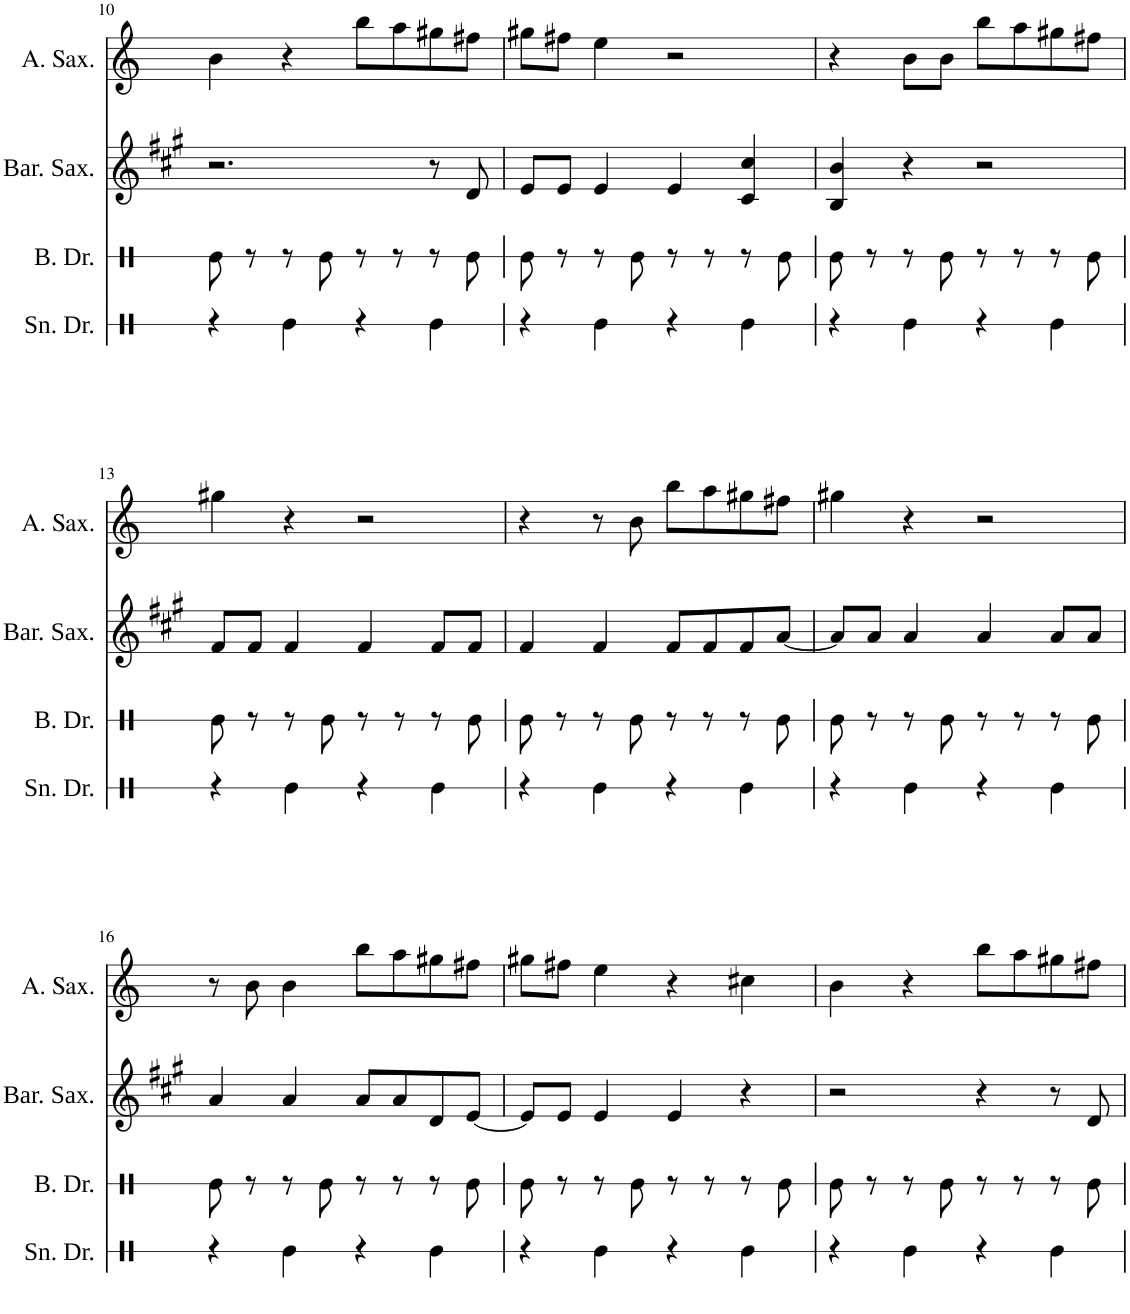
**kern	**kern	**kern	**kern
*part4	*part3	*part2	*part1
*staff4	*staff3	*staff2	*staff1
*I"Snare Drum	*I"Bass Drum	*I"Baritone Saxophone	*I"Alto Saxophone
*I'Sn. Dr.	*I'B. Dr.	*I'Bar. Sax.	*I'A. Sax.
!!LO:PB:g=z
*clefX	*clefX	*clefG2	*clefG2
*	*	*Trd12c21	*Trd5c9
*k[]	*k[]	*k[f#c#g#]	*k[]
*M4/4	*M4/4	*M4/4	*M4/4
=10	=10	=10	=10
4r	8Re\	2.r	4b\
.	8r	.	.
4Re\	8r	.	4r
.	8Re\	.	.
4r	8r	.	8bb\L
.	8r	.	8aa\
4Re\	8r	8r	8gg#X\
.	8Re\	8d/	8ff#X\J
=11	=11	=11	=11
4r	8Re\	8e/L	8gg#X\L
.	8r	8e/J	8ff#X\J
4Re\	8r	4e/	4ee\
.	8Re\	.	.
4r	8r	4e/	2r
.	8r	.	.
4Re\	8r	4c#/ 4cc#/	.
.	8Re\	.	.
=12	=12	=12	=12
4r	8Re\	4B/ 4b/	4r
.	8r	.	.
4Re\	8r	4r	8b\L
.	8Re\	.	8b\J
4r	8r	2r	8bb\L
.	8r	.	8aa\
4Re\	8r	.	8gg#X\
.	8Re\	.	8ff#X\J
!!LO:LB:g=z
=13	=13	=13	=13
4r	8Re\	8f#/L	4gg#X\
.	8r	8f#/J	.
4Re\	8r	4f#/	4r
.	8Re\	.	.
4r	8r	4f#/	2r
.	8r	.	.
4Re\	8r	8f#/L	.
.	8Re\	8f#/J	.
=14	=14	=14	=14
4r	8Re\	4f#/	4r
.	8r	.	.
4Re\	8r	4f#/	8r
.	8Re\	.	8b\
4r	8r	8f#/L	8bb\L
.	8r	8f#/	8aa\
4Re\	8r	8f#/	8gg#X\
.	8Re\	[8a/J	8ff#X\J
=15	=15	=15	=15
4r	8Re\	8a/L]	4gg#X\
.	8r	8a/J	.
4Re\	8r	4a/	4r
.	8Re\	.	.
4r	8r	4a/	2r
.	8r	.	.
4Re\	8r	8a/L	.
.	8Re\	8a/J	.
!!LO:LB:g=z
=16	=16	=16	=16
4r	8Re\	4a/	8r
.	8r	.	8b\
4Re\	8r	4a/	4b\
.	8Re\	.	.
4r	8r	8a/L	8bb\L
.	8r	8a/	8aa\
4Re\	8r	8d/	8gg#X\
.	8Re\	[8e/J	8ff#X\J
=17	=17	=17	=17
4r	8Re\	8e/L]	8gg#X\L
.	8r	8e/J	8ff#X\J
4Re\	8r	4e/	4ee\
.	8Re\	.	.
4r	8r	4e/	4r
.	8r	.	.
4Re\	8r	4r	4cc#X\
.	8Re\	.	.
=18	=18	=18	=18
4r	8Re\	2r	4b\
.	8r	.	.
4Re\	8r	.	4r
.	8Re\	.	.
4r	8r	4r	8bb\L
.	8r	.	8aa\
4Re\	8r	8r	8gg#X\
.	8Re\	8d/	8ff#X\J
=	=	=	=
*-	*-	*-	*-
